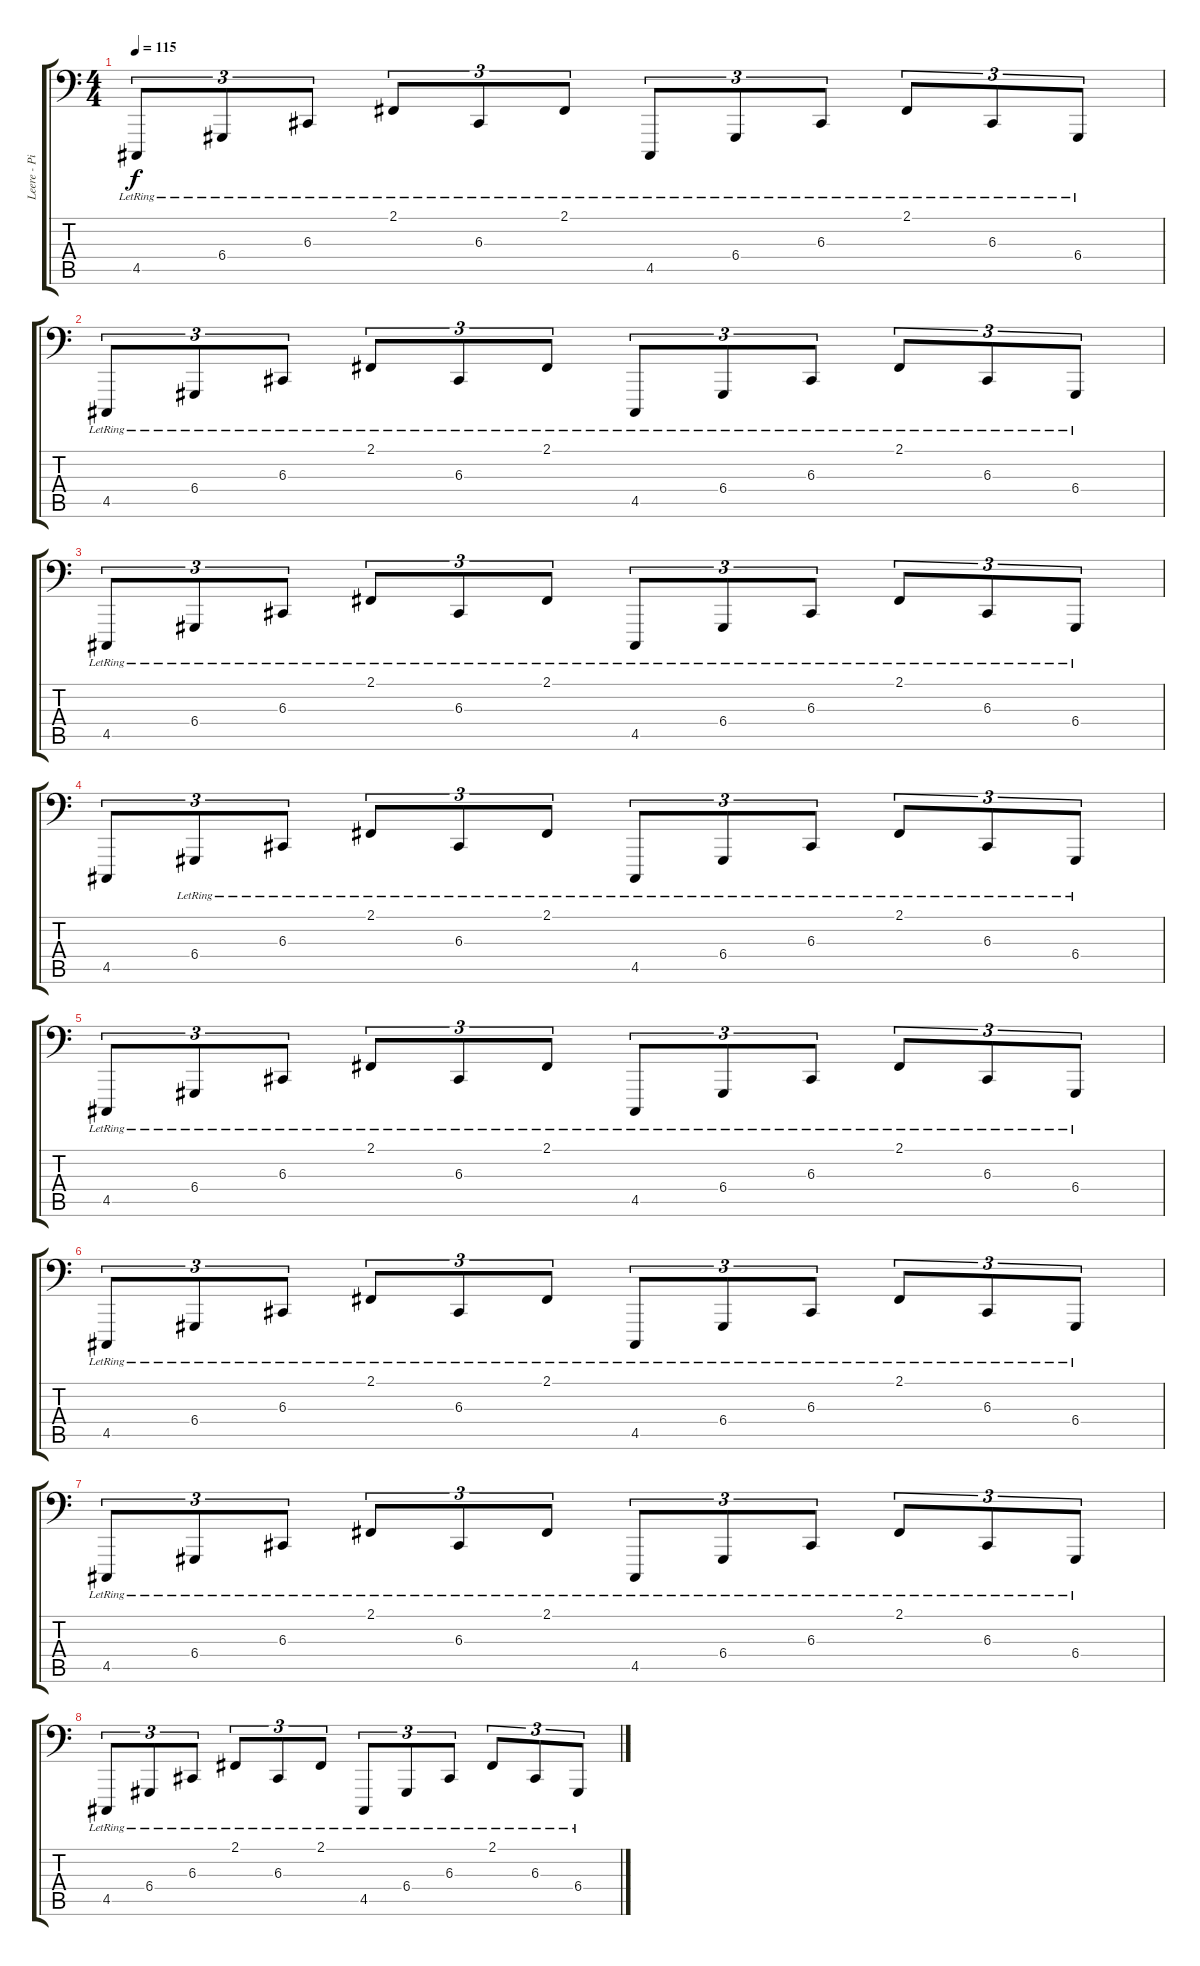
\track ("Leere - Piano Left Hand" "Leere - Pi") {instrument acousticgrandpiano}
\staff {score tabs}
\tuning (E2 B1 G1 D1 A0 E0) {hide}
\ts (4 4)
\tempo 115
\clef f4
\ks c
4.5{lr}.8{tu (3 2) dy f} 6.4{lr}.8{tu (3 2)} 6.3{lr}.8{tu (3 2)} 2.1{lr}.8{tu (3 2)} 6.3{lr}.8{tu (3 2)} 2.1{lr}.8{tu (3 2)} 4.5{lr}.8{tu (3 2)} 6.4{lr}.8{tu (3 2)} 6.3{lr}.8{tu (3 2)} 2.1{lr}.8{tu (3 2)} 6.3{lr}.8{tu (3 2)} 6.4{lr}.8{tu (3 2)} |
4.5{lr}.8{tu (3 2)} 6.4{lr}.8{tu (3 2)} 6.3{lr}.8{tu (3 2)} 2.1{lr}.8{tu (3 2)} 6.3{lr}.8{tu (3 2)} 2.1{lr}.8{tu (3 2)} 4.5{lr}.8{tu (3 2)} 6.4{lr}.8{tu (3 2)} 6.3{lr}.8{tu (3 2)} 2.1{lr}.8{tu (3 2)} 6.3{lr}.8{tu (3 2)} 6.4{lr}.8{tu (3 2)} |
4.5{lr}.8{tu (3 2)} 6.4{lr}.8{tu (3 2)} 6.3{lr}.8{tu (3 2)} 2.1{lr}.8{tu (3 2)} 6.3{lr}.8{tu (3 2)} 2.1{lr}.8{tu (3 2)} 4.5{lr}.8{tu (3 2)} 6.4{lr}.8{tu (3 2)} 6.3{lr}.8{tu (3 2)} 2.1{lr}.8{tu (3 2)} 6.3{lr}.8{tu (3 2)} 6.4{lr}.8{tu (3 2)} |
4.5.8{tu (3 2)} 6.4{lr}.8{tu (3 2)} 6.3{lr}.8{tu (3 2)} 2.1{lr}.8{tu (3 2)} 6.3{lr}.8{tu (3 2)} 2.1{lr}.8{tu (3 2)} 4.5{lr}.8{tu (3 2)} 6.4{lr}.8{tu (3 2)} 6.3{lr}.8{tu (3 2)} 2.1{lr}.8{tu (3 2)} 6.3{lr}.8{tu (3 2)} 6.4{lr}.8{tu (3 2)} |
4.5{lr}.8{tu (3 2)} 6.4{lr}.8{tu (3 2)} 6.3{lr}.8{tu (3 2)} 2.1{lr}.8{tu (3 2)} 6.3{lr}.8{tu (3 2)} 2.1{lr}.8{tu (3 2)} 4.5{lr}.8{tu (3 2)} 6.4{lr}.8{tu (3 2)} 6.3{lr}.8{tu (3 2)} 2.1{lr}.8{tu (3 2)} 6.3{lr}.8{tu (3 2)} 6.4{lr}.8{tu (3 2)} |
4.5{lr}.8{tu (3 2)} 6.4{lr}.8{tu (3 2)} 6.3{lr}.8{tu (3 2)} 2.1{lr}.8{tu (3 2)} 6.3{lr}.8{tu (3 2)} 2.1{lr}.8{tu (3 2)} 4.5{lr}.8{tu (3 2)} 6.4{lr}.8{tu (3 2)} 6.3{lr}.8{tu (3 2)} 2.1{lr}.8{tu (3 2)} 6.3{lr}.8{tu (3 2)} 6.4{lr}.8{tu (3 2)} |
4.5{lr}.8{tu (3 2)} 6.4{lr}.8{tu (3 2)} 6.3{lr}.8{tu (3 2)} 2.1{lr}.8{tu (3 2)} 6.3{lr}.8{tu (3 2)} 2.1{lr}.8{tu (3 2)} 4.5{lr}.8{tu (3 2)} 6.4{lr}.8{tu (3 2)} 6.3{lr}.8{tu (3 2)} 2.1{lr}.8{tu (3 2)} 6.3{lr}.8{tu (3 2)} 6.4{lr}.8{tu (3 2)} |
4.5{lr}.8{tu (3 2)} 6.4{lr}.8{tu (3 2)} 6.3{lr}.8{tu (3 2)} 2.1{lr}.8{tu (3 2)} 6.3{lr}.8{tu (3 2)} 2.1{lr}.8{tu (3 2)} 4.5{lr}.8{tu (3 2)} 6.4{lr}.8{tu (3 2)} 6.3{lr}.8{tu (3 2)} 2.1{lr}.8{tu (3 2)} 6.3{lr}.8{tu (3 2)} 6.4{lr}.8{tu (3 2)}
